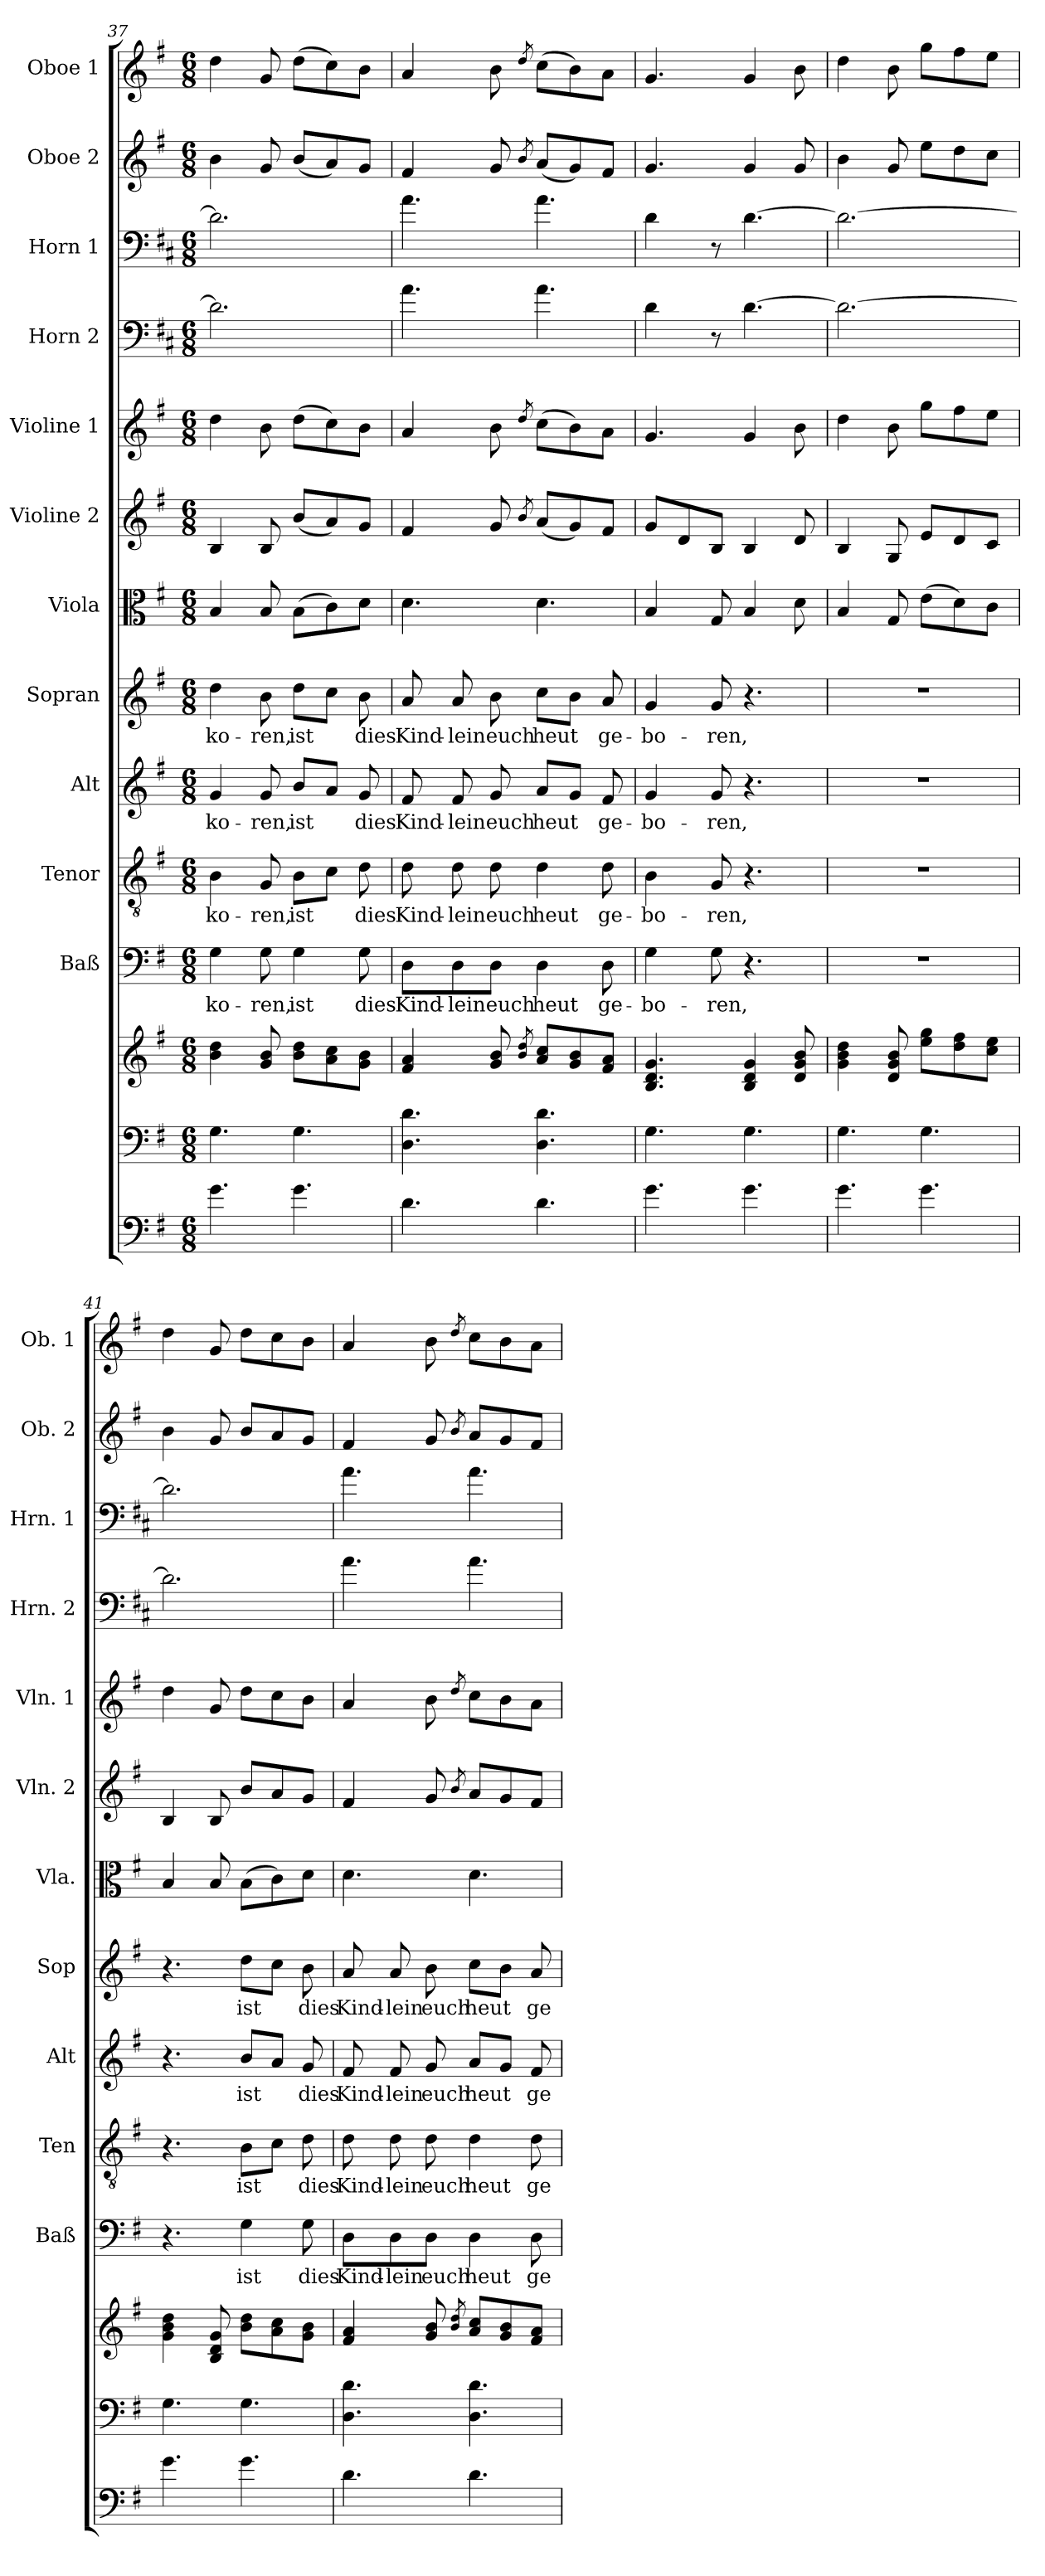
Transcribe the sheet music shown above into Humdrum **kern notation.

**kern	**kern	**kern	**kern	**text	**kern	**text	**kern	**text	**kern	**text	**kern	**kern	**kern	**kern	**kern	**kern	**kern
*part13	*part12	*part12	*part11	*part11	*part10	*part10	*part9	*part9	*part8	*part8	*part7	*part6	*part5	*part4	*part3	*part2	*part1
*staff14	*staff13	*staff12	*staff11	*staff11	*staff10	*staff10	*staff9	*staff9	*staff8	*staff8	*staff7	*staff6	*staff5	*staff4	*staff3	*staff2	*staff1
*	*	*	*I"Baß	*	*I"Tenor	*	*I"Alt	*	*I"Sopran	*	*I"Viola	*I"Violine 2	*I"Violine 1	*I"Horn 2	*I"Horn 1	*I"Oboe 2	*I"Oboe 1
*	*	*	*I'Baß	*	*I'Ten	*	*I'Alt	*	*I'Sop	*	*I'Vla.	*I'Vln. 2	*I'Vln. 1	*I'Hrn. 2	*I'Hrn. 1	*I'Ob. 2	*I'Ob. 1
*clefF4	*clefF4	*clefG2	*clefF4	*	*clefGv2	*	*clefG2	*	*clefG2	*	*clefC3	*clefG2	*clefG2	*clefF4	*clefF4	*clefG2	*clefG2
*ITrd7c12	*	*	*	*	*	*	*	*	*	*	*	*	*	*ITrd4c7	*ITrd4c7	*	*
*k[f#]	*k[f#]	*k[f#]	*k[f#]	*	*k[f#]	*	*k[f#]	*	*k[f#]	*	*k[f#]	*k[f#]	*k[f#]	*k[f#]	*k[f#]	*k[f#]	*k[f#]
*G:	*G:	*G:	*G:	*	*G:	*	*G:	*	*G:	*	*G:	*G:	*G:	*G:	*G:	*G:	*G:
*M6/8	*M6/8	*M6/8	*M6/8	*	*M6/8	*	*M6/8	*	*M6/8	*	*M6/8	*M6/8	*M6/8	*M6/8	*M6/8	*M6/8	*M6/8
=37	=37	=37	=37	=37	=37	=37	=37	=37	=37	=37	=37	=37	=37	=37	=37	=37	=37
!	!	!	!	!LO:LY:b	!	!LO:LY:b	!	!LO:LY:b	!	!LO:LY:b	!	!	!	!	!	!	!
4.G\	4.G\	4b\ 4dd\	4G\	-ko-	4B\	-ko-	4g/	-ko-	4dd\	-ko-	4B/	4B/	4dd\	2.G\]	2.G\]	4b\	4dd\
!	!	!	!	!LO:LY:b	!	!LO:LY:b	!	!LO:LY:b	!	!LO:LY:b	!	!	!	!	!	!	!
.	.	8g/ 8b/	8G\	-ren,	8G/	-ren,	8g/	-ren,	8b\	-ren,	8B/	8B/	8b\	.	.	8g/	8g/
!	!	!	!	!LO:LY:b	!	!LO:LY:b	!	!LO:LY:b	!	!LO:LY:b	!	!	!	!	!	!	!
4.G\	4.G\	8b\ 8dd\L	4G\	ist	8B\L	ist	8b/L	ist	8dd\L	ist	(>8B\L	(<8b/L	(>8dd\L	.	.	(<8b/L	(>8dd\L
.	.	8a\ 8cc\	.	.	8c\J	.	8a/J	.	8cc\J	.	8c\)	8a/)	8cc\)	.	.	8a/)	8cc\)
!	!	!	!	!LO:LY:b	!	!LO:LY:b	!	!LO:LY:b	!	!LO:LY:b	!	!	!	!	!	!	!
.	.	8g\ 8b\J	8G\	dies	8d\	dies	8g/	dies	8b\	dies	8d\J	8g/J	8b\J	.	.	8g/J	8b\J
!!LO:PB:g=z
=38	=38	=38	=38	=38	=38	=38	=38	=38	=38	=38	=38	=38	=38	=38	=38	=38	=38
!	!	!	!	!LO:LY:b	!	!LO:LY:b	!	!LO:LY:b	!	!LO:LY:b	!	!	!	!	!	!	!
4.D\	4.D\ 4.d\	4f#/ 4a/	8D\L	Kind-	8d\	Kind-	8f#/	Kind-	8a/	Kind-	4.d\	4f#/	4a/	4.d\	4.d\	4f#/	4a/
!	!	!	!	!LO:LY:b	!	!LO:LY:b	!	!LO:LY:b	!	!LO:LY:b	!	!	!	!	!	!	!
.	.	.	8D\	-lein	8d\	-lein	8f#/	-lein	8a/	-lein	.	.	.	.	.	.	.
!	!	!	!	!LO:LY:b	!	!LO:LY:b	!	!LO:LY:b	!	!LO:LY:b	!	!	!	!	!	!	!
.	.	8g/ 8b/	8D\J	euch	8d\	euch	8g/	euch	8b\	euch	.	8g/	8b\	.	.	8g/	8b\
.	.	8qb/ 8qdd/	.	.	.	.	.	.	.	.	.	8qb/	8qdd/	.	.	8qb/	8qdd/
!	!	!	!	!LO:LY:b	!	!LO:LY:b	!	!LO:LY:b	!	!LO:LY:b	!	!	!	!	!	!	!
4.D\	4.D\ 4.d\	8a/ 8cc/L	4D\	heut	4d\	heut	8a/L	heut	8cc\L	heut	4.d\	(<8a/L	(>8cc\L	4.d\	4.d\	(<8a/L	(>8cc\L
.	.	8g/ 8b/	.	.	.	.	8g/J	.	8b\J	.	.	8g/)	8b\)	.	.	8g/)	8b\)
!	!	!	!	!LO:LY:b	!	!LO:LY:b	!	!LO:LY:b	!	!LO:LY:b	!	!	!	!	!	!	!
.	.	8f#/ 8a/J	8D\	ge-	8d\	ge-	8f#/	ge-	8a/	ge-	.	8f#/J	8a\J	.	.	8f#/J	8a\J
=39	=39	=39	=39	=39	=39	=39	=39	=39	=39	=39	=39	=39	=39	=39	=39	=39	=39
!	!	!	!	!LO:LY:b	!	!LO:LY:b	!	!LO:LY:b	!	!LO:LY:b	!	!	!	!	!	!	!
4.G\	4.G\	4.B/ 4.d/ 4.g/	4G\	-bo-	4B\	-bo-	4g/	-bo-	4g/	-bo-	4B/	8g/L	4.g/	4G\	4G\	4.g/	4.g/
.	.	.	.	.	.	.	.	.	.	.	.	8d/	.	.	.	.	.
!	!	!	!	!LO:LY:b	!	!LO:LY:b	!	!LO:LY:b	!	!LO:LY:b	!	!	!	!	!	!	!
.	.	.	8G\	-ren,	8G/	-ren,	8g/	-ren,	8g/	-ren,	8G/	8B/J	.	8r	8r	.	.
4.G\	4.G\	4B/ 4d/ 4g/	4.r	.	4.r	.	4.r	.	4.r	.	4B/	4B/	4g/	[4.G\	[4.G\	4g/	4g/
.	.	8d/ 8g/ 8b/	.	.	.	.	.	.	.	.	8d\	8d/	8b\	.	.	8g/	8b\
=40	=40	=40	=40	=40	=40	=40	=40	=40	=40	=40	=40	=40	=40	=40	=40	=40	=40
4.G\	4.G\	4g\ 4b\ 4dd\	2.r	.	2.r	.	2.r	.	2.r	.	4B/	4B/	4dd\	2.G\_	2.G\_	4b\	4dd\
.	.	8d/ 8g/ 8b/	.	.	.	.	.	.	.	.	8G/	8G/	8b\	.	.	8g/	8b\
4.G\	4.G\	8ee\ 8gg\L	.	.	.	.	.	.	.	.	(>8e\L	8e/L	8gg\L	.	.	8ee\L	8gg\L
.	.	8dd\ 8ff#\	.	.	.	.	.	.	.	.	8d\)	8d/	8ff#\	.	.	8dd\	8ff#\
.	.	8cc\ 8ee\J	.	.	.	.	.	.	.	.	8c\J	8c/J	8ee\J	.	.	8cc\J	8ee\J
=41	=41	=41	=41	=41	=41	=41	=41	=41	=41	=41	=41	=41	=41	=41	=41	=41	=41
4.G\	4.G\	4g\ 4b\ 4dd\	4.r	.	4.r	.	4.r	.	4.r	.	4B/	4B/	4dd\	2.G\]	2.G\]	4b\	4dd\
.	.	8B/ 8d/ 8g/	.	.	.	.	.	.	.	.	8B/	8B/	8g/	.	.	8g/	8g/
!	!	!	!	!LO:LY:b	!	!LO:LY:b	!	!LO:LY:b	!	!LO:LY:b	!	!	!	!	!	!	!
4.G\	4.G\	8b\ 8dd\L	4G\	ist	8B\L	ist	8b/L	ist	8dd\L	ist	(>8B\L	8b/L	8dd\L	.	.	8b/L	8dd\L
.	.	8a\ 8cc\	.	.	8c\J	.	8a/J	.	8cc\J	.	8c\)	8a/	8cc\	.	.	8a/	8cc\
!	!	!	!	!LO:LY:b	!	!LO:LY:b	!	!LO:LY:b	!	!LO:LY:b	!	!	!	!	!	!	!
.	.	8g\ 8b\J	8G\	dies	8d\	dies	8g/	dies	8b\	dies	8d\J	8g/J	8b\J	.	.	8g/J	8b\J
=42	=42	=42	=42	=42	=42	=42	=42	=42	=42	=42	=42	=42	=42	=42	=42	=42	=42
!	!	!	!	!LO:LY:b	!	!LO:LY:b	!	!LO:LY:b	!	!LO:LY:b	!	!	!	!	!	!	!
4.D\	4.D\ 4.d\	4f#/ 4a/	8D\L	Kind-	8d\	Kind-	8f#/	Kind-	8a/	Kind-	4.d\	4f#/	4a/	4.d\	4.d\	4f#/	4a/
!	!	!	!	!LO:LY:b	!	!LO:LY:b	!	!LO:LY:b	!	!LO:LY:b	!	!	!	!	!	!	!
.	.	.	8D\	-lein	8d\	-lein	8f#/	-lein	8a/	-lein	.	.	.	.	.	.	.
!	!	!	!	!LO:LY:b	!	!LO:LY:b	!	!LO:LY:b	!	!LO:LY:b	!	!	!	!	!	!	!
.	.	8g/ 8b/	8D\J	euch	8d\	euch	8g/	euch	8b\	euch	.	8g/	8b\	.	.	8g/	8b\
.	.	8qb/ 8qdd/	.	.	.	.	.	.	.	.	.	8qb/	8qdd/	.	.	8qb/	8qdd/
!	!	!	!	!LO:LY:b	!	!LO:LY:b	!	!LO:LY:b	!	!LO:LY:b	!	!	!	!	!	!	!
4.D\	4.D\ 4.d\	8a/ 8cc/L	4D\	heut	4d\	heut	8a/L	heut	8cc\L	heut	4.d\	8a/L	8cc\L	4.d\	4.d\	8a/L	8cc\L
.	.	8g/ 8b/	.	.	.	.	8g/J	.	8b\J	.	.	8g/	8b\	.	.	8g/	8b\
!	!	!	!	!LO:LY:b	!	!LO:LY:b	!	!LO:LY:b	!	!LO:LY:b	!	!	!	!	!	!	!
.	.	8f#/ 8a/J	8D\	ge-	8d\	ge-	8f#/	ge-	8a/	ge-	.	8f#/J	8a\J	.	.	8f#/J	8a\J
=	=	=	=	=	=	=	=	=	=	=	=	=	=	=	=	=	=
*-	*-	*-	*-	*-	*-	*-	*-	*-	*-	*-	*-	*-	*-	*-	*-	*-	*-
